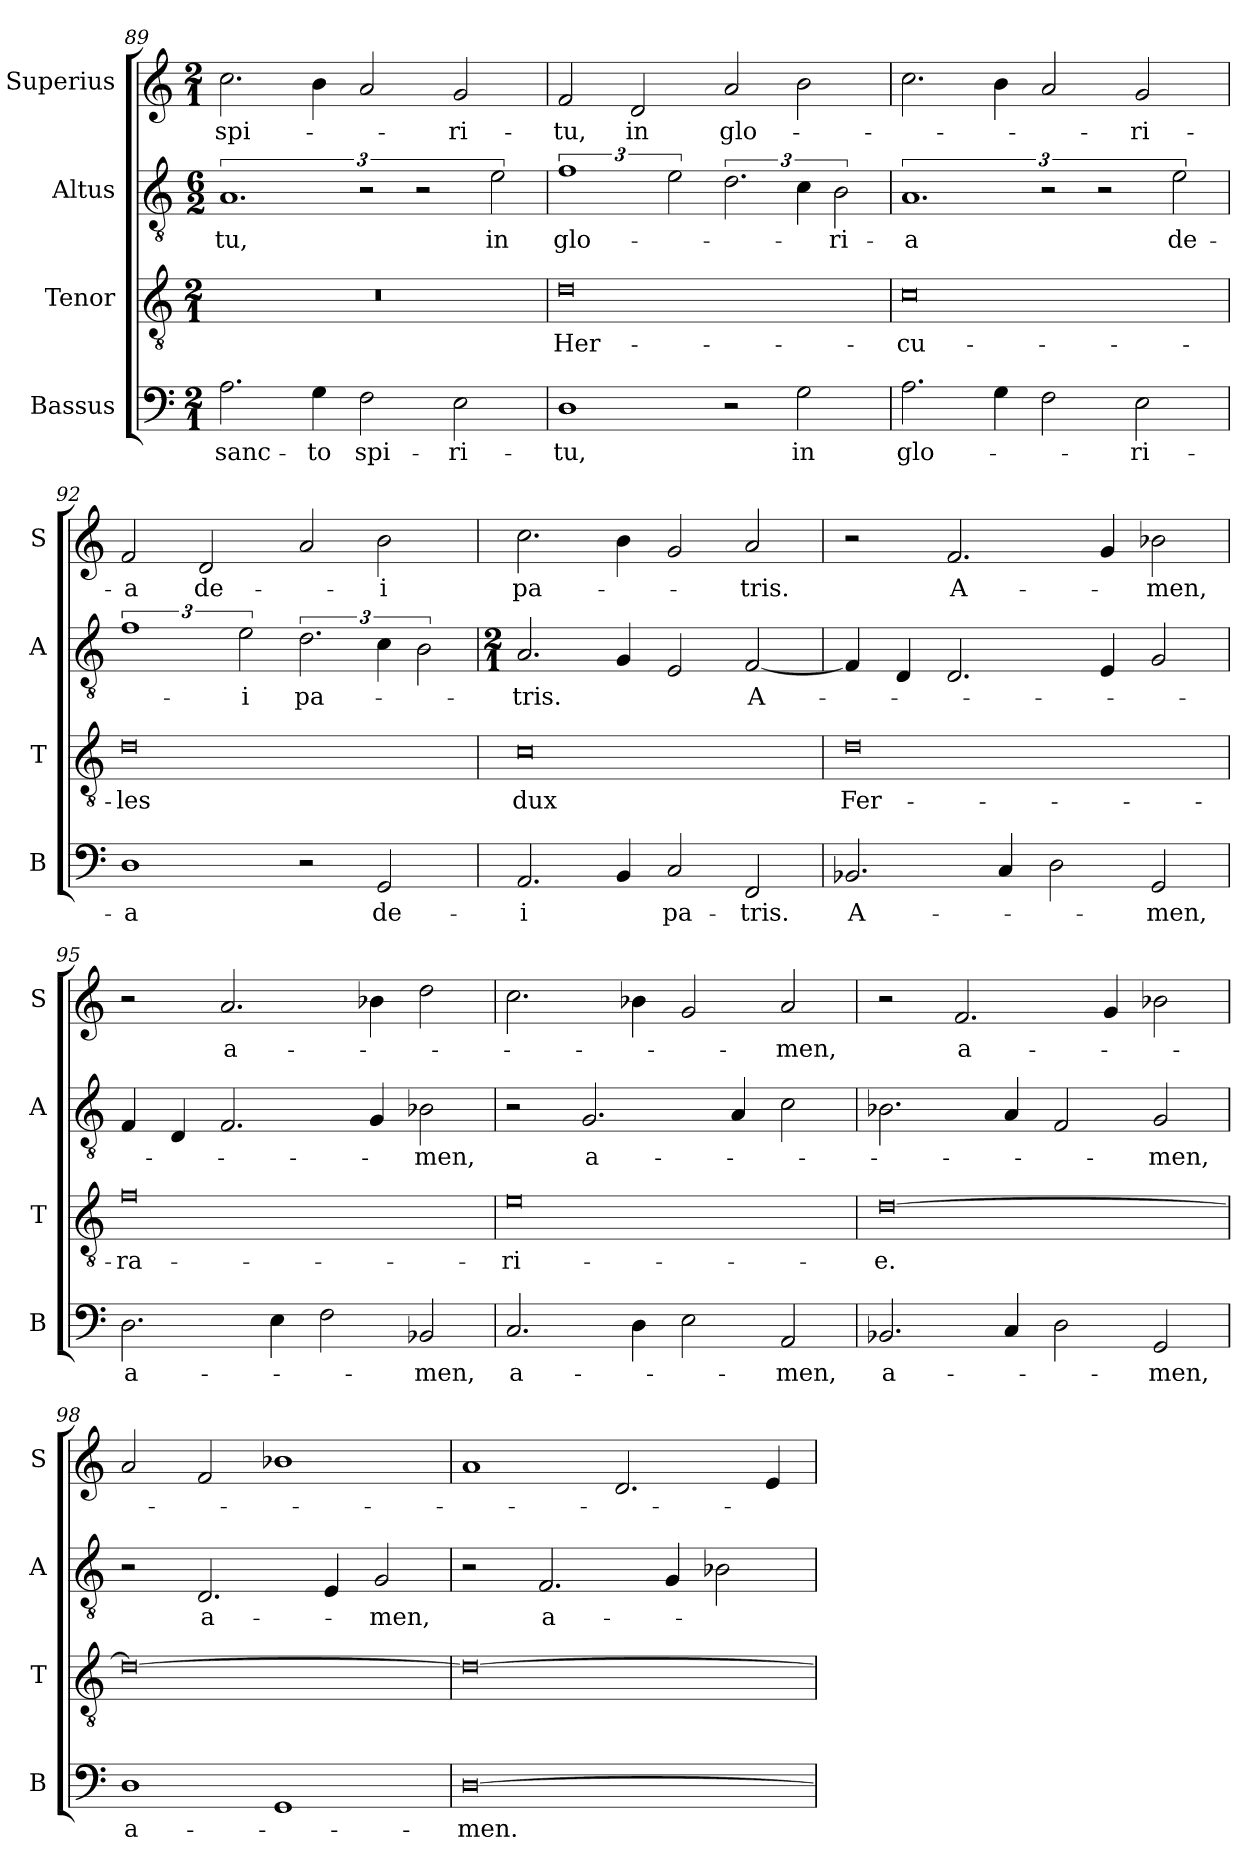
**kern	**text	**kern	**text	**kern	**text	**kern	**text
*part4	*part4	*part3	*part3	*part2	*part2	*part1	*part1
*staff4	*staff4	*staff3	*staff3	*staff2	*staff2	*staff1	*staff1
*I"Bassus	*	*I"Tenor	*	*I"Altus	*	*I"Superius	*
*I'B	*	*I'T	*	*I'A	*	*I'S	*
*clefF4	*	*clefGv2	*	*clefGv2	*	*clefG2	*
*k[]	*	*k[]	*	*k[]	*	*k[]	*
*M2/1	*	*M2/1	*	*M6/2	*	*M2/1	*
=89	=89	=89	=89	=89	=89	=89	=89
2.A\	sanc-	0r	.	3%2.A	-tu,	2.cc\	spi-
4G\	-to	.	.	.	.	4b\	.
2F\	spi-	.	.	3r	.	2a/	.
.	.	.	.	3r	.	.	.
2E\	-ri-	.	.	.	.	2g/	-ri-
.	.	.	.	3e\	in	.	.
=90	=90	=90	=90	=90	=90	=90	=90
1D	-tu,	0d	Her-	3%2f	glo-	2f/	-tu,
.	.	.	.	.	.	2d/	in
.	.	.	.	3e\	.	.	.
2r	.	.	.	3.d\	.	2a/	glo-
2G\	in	.	.	6c\	.	2b\	.
.	.	.	.	3B\	-ri-	.	.
=91	=91	=91	=91	=91	=91	=91	=91
2.A\	glo-	0c	-cu-	3%2.A	-a	2.cc\	.
4G\	.	.	.	.	.	4b\	.
2F\	.	.	.	3r	.	2a/	.
.	.	.	.	3r	.	.	.
2E\	-ri-	.	.	.	.	2g/	-ri-
.	.	.	.	3e\	de-	.	.
=92	=92	=92	=92	=92	=92	=92	=92
1D	-a	0d	-les	3%2f	.	2f/	-a
.	.	.	.	.	.	2d/	de-
.	.	.	.	3e\	-i	.	.
2r	.	.	.	3.d\	pa-	2a/	.
2GG/	de-	.	.	6c\	.	2b\	-i
.	.	.	.	3B\	.	.	.
=93	=93	=93	=93	=93	=93	=93	=93
*	*	*	*	*M2/1	*	*	*
2.AA/	-i	0c	dux	2.A/	-tris.	2.cc\	pa-
4BB/	.	.	.	4G/	.	4b\	.
2C/	pa-	.	.	2E/	.	2g/	.
2FF/	-tris.	.	.	[2F/	A-	2a/	-tris.
=94	=94	=94	=94	=94	=94	=94	=94
2.BB-X/	A-	0d	Fer-	4F/]	.	2r	.
.	.	.	.	4D/	.	.	.
.	.	.	.	2.D/	.	2.f/	A-
4C/	.	.	.	.	.	.	.
2D\	.	.	.	.	.	.	.
.	.	.	.	4E/	.	4g/	.
2GG/	-men,	.	.	2G/	.	2b-X\	-men,
=95	=95	=95	=95	=95	=95	=95	=95
2.D\	a-	0f	-ra-	4F/	.	2r	.
.	.	.	.	4D/	.	.	.
.	.	.	.	2.F/	.	2.a/	a-
4E\	.	.	.	.	.	.	.
2F\	.	.	.	.	.	.	.
.	.	.	.	4G/	.	4b-X\	.
2BB-X/	-men,	.	.	2B-X\	-men,	2dd\	.
=96	=96	=96	=96	=96	=96	=96	=96
2.C/	a-	0e	-ri-	2r	.	2.cc\	.
.	.	.	.	2.G/	a-	.	.
4D\	.	.	.	.	.	4b-X\	.
2E\	.	.	.	.	.	2g/	.
.	.	.	.	4A/	.	.	.
2AA/	-men,	.	.	2c\	.	2a/	-men,
=97	=97	=97	=97	=97	=97	=97	=97
2.BB-X/	a-	[0d	-e.	2.B-X\	.	2r	.
.	.	.	.	.	.	2.f/	a-
4C/	.	.	.	4A/	.	.	.
2D\	.	.	.	2F/	.	.	.
.	.	.	.	.	.	4g/	.
2GG/	-men,	.	.	2G/	-men,	2b-X\	.
=98	=98	=98	=98	=98	=98	=98	=98
1D	a-	0d_	.	2r	.	2a/	.
.	.	.	.	2.D/	a-	2f/	.
1GG	.	.	.	.	.	1b-X	.
.	.	.	.	4E/	.	.	.
.	.	.	.	2G/	-men,	.	.
=99	=99	=99	=99	=99	=99	=99	=99
[0D	-men.	0d_	.	2r	.	1a	.
.	.	.	.	2.F/	a-	.	.
.	.	.	.	.	.	2.d/	.
.	.	.	.	4G/	.	.	.
.	.	.	.	2B-X\	.	.	.
.	.	.	.	.	.	4e/	.
=	=	=	=	=	=	=	=
*-	*-	*-	*-	*-	*-	*-	*-
